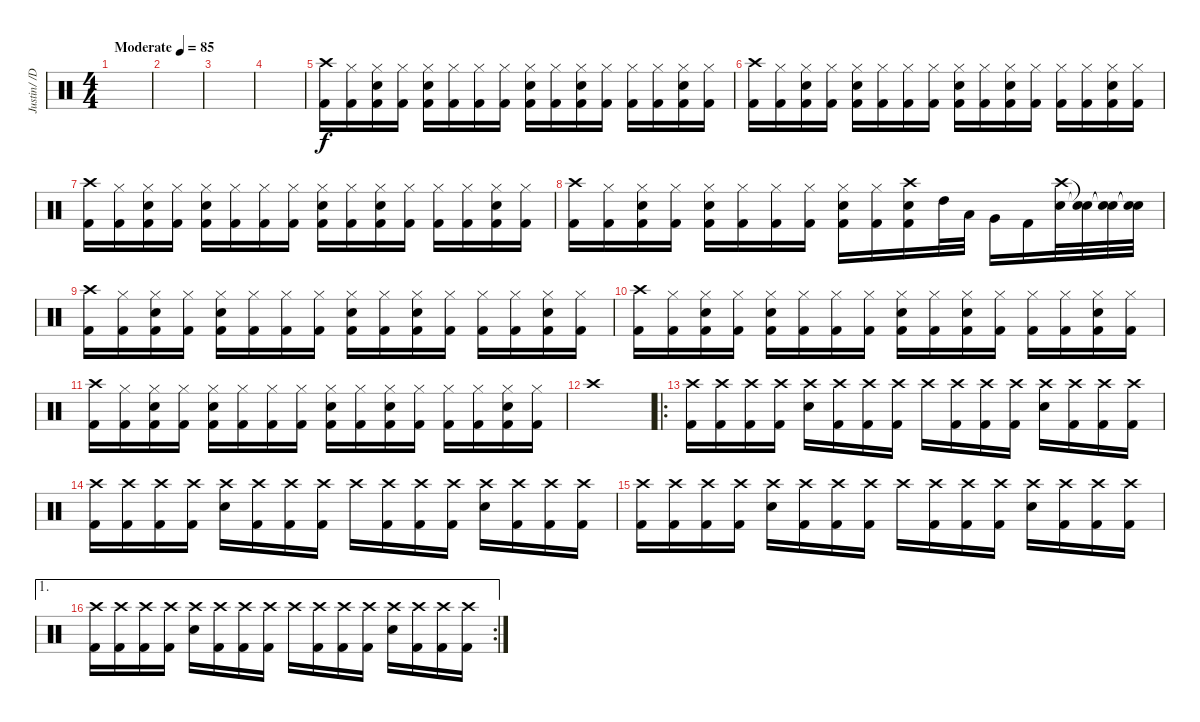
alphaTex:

\track ("Justin/ /Dave/ /Davis" "Justin/ /D") {instrument percussion}
\staff {score}
\articulation defaults
\ts (4 4)
\tempo (85 "Moderate")
\clef neutral
\ks c
|
|
|
|
("Crash high (hit)" "Kick (hit) 2").16 ("Hi-Hat (closed)" "Kick (hit) 2").16 ("Electric Snare (hit)" "Hi-Hat (closed)" "Kick (hit) 2").16 ("Hi-Hat (closed)" "Kick (hit) 2").16 ("Electric Snare (hit)" "Hi-Hat (closed)" "Kick (hit) 2").16 ("Hi-Hat (closed)" "Kick (hit) 2").16 ("Hi-Hat (closed)" "Kick (hit) 2").16 ("Hi-Hat (closed)" "Kick (hit) 2").16 ("Electric Snare (hit)" "Hi-Hat (closed)" "Kick (hit) 2").16 ("Hi-Hat (closed)" "Kick (hit) 2").16 ("Electric Snare (hit)" "Hi-Hat (closed)" "Kick (hit) 2").16 ("Hi-Hat (closed)" "Kick (hit) 2").16 ("Hi-Hat (closed)" "Kick (hit) 2").16 ("Hi-Hat (closed)" "Kick (hit) 2").16 ("Electric Snare (hit)" "Hi-Hat (closed)" "Kick (hit) 2").16 ("Hi-Hat (closed)" "Kick (hit) 2").16 |
("Crash high (hit)" "Kick (hit) 2").16 ("Hi-Hat (closed)" "Kick (hit) 2").16 ("Electric Snare (hit)" "Hi-Hat (closed)" "Kick (hit) 2").16 ("Hi-Hat (closed)" "Kick (hit) 2").16 ("Electric Snare (hit)" "Hi-Hat (closed)" "Kick (hit) 2").16 ("Hi-Hat (closed)" "Kick (hit) 2").16 ("Hi-Hat (closed)" "Kick (hit) 2").16 ("Hi-Hat (closed)" "Kick (hit) 2").16 ("Electric Snare (hit)" "Hi-Hat (closed)" "Kick (hit) 2").16 ("Hi-Hat (closed)" "Kick (hit) 2").16 ("Electric Snare (hit)" "Hi-Hat (closed)" "Kick (hit) 2").16 ("Hi-Hat (closed)" "Kick (hit) 2").16 ("Hi-Hat (closed)" "Kick (hit) 2").16 ("Hi-Hat (closed)" "Kick (hit) 2").16 ("Electric Snare (hit)" "Hi-Hat (closed)" "Kick (hit) 2").16 ("Hi-Hat (closed)" "Kick (hit) 2").16 |
("Crash high (hit)" "Kick (hit) 2").16 ("Hi-Hat (closed)" "Kick (hit) 2").16 ("Electric Snare (hit)" "Hi-Hat (closed)" "Kick (hit) 2").16 ("Hi-Hat (closed)" "Kick (hit) 2").16 ("Electric Snare (hit)" "Hi-Hat (closed)" "Kick (hit) 2").16 ("Hi-Hat (closed)" "Kick (hit) 2").16 ("Hi-Hat (closed)" "Kick (hit) 2").16 ("Hi-Hat (closed)" "Kick (hit) 2").16 ("Electric Snare (hit)" "Hi-Hat (closed)" "Kick (hit) 2").16 ("Hi-Hat (closed)" "Kick (hit) 2").16 ("Electric Snare (hit)" "Hi-Hat (closed)" "Kick (hit) 2").16 ("Hi-Hat (closed)" "Kick (hit) 2").16 ("Hi-Hat (closed)" "Kick (hit) 2").16 ("Hi-Hat (closed)" "Kick (hit) 2").16 ("Electric Snare (hit)" "Hi-Hat (closed)" "Kick (hit) 2").16 ("Hi-Hat (closed)" "Kick (hit) 2").16 |
("Crash high (hit)" "Kick (hit) 2").16 ("Hi-Hat (closed)" "Kick (hit) 2").16 ("Electric Snare (hit)" "Hi-Hat (closed)" "Kick (hit) 2").16 ("Hi-Hat (closed)" "Kick (hit) 2").16 ("Electric Snare (hit)" "Hi-Hat (closed)" "Kick (hit) 2").16 ("Hi-Hat (closed)" "Kick (hit) 2").16 ("Hi-Hat (closed)" "Kick (hit) 2").16 ("Hi-Hat (closed)" "Kick (hit) 2").16 ("Electric Snare (hit)" "Hi-Hat (closed)" "Kick (hit) 2").16 ("Hi-Hat (closed)" "Kick (hit) 2").16 ("Electric Snare (hit)" "Crash high (hit)" "Kick (hit) 2").16 "High Tom (hit)".32 "Low Tom (hit)".32 "Very Low Tom (hit)".16 "Kick (hit) 2".16 ("Crash high (hit)" "Electric Snare (hit)").32 ("Snare (hit)"{t} "Snare (hit)"{t}).32 ("Snare (hit)"{t} "Snare (hit)"{t}).32 ("Snare (hit)"{t} "Snare (hit)"{t}).32 |
("Crash high (hit)" "Kick (hit) 2").16 ("Hi-Hat (closed)" "Kick (hit) 2").16 ("Electric Snare (hit)" "Hi-Hat (closed)" "Kick (hit) 2").16 ("Hi-Hat (closed)" "Kick (hit) 2").16 ("Electric Snare (hit)" "Hi-Hat (closed)" "Kick (hit) 2").16 ("Hi-Hat (closed)" "Kick (hit) 2").16 ("Hi-Hat (closed)" "Kick (hit) 2").16 ("Hi-Hat (closed)" "Kick (hit) 2").16 ("Electric Snare (hit)" "Hi-Hat (closed)" "Kick (hit) 2").16 ("Hi-Hat (closed)" "Kick (hit) 2").16 ("Electric Snare (hit)" "Hi-Hat (closed)" "Kick (hit) 2").16 ("Hi-Hat (closed)" "Kick (hit) 2").16 ("Hi-Hat (closed)" "Kick (hit) 2").16 ("Hi-Hat (closed)" "Kick (hit) 2").16 ("Electric Snare (hit)" "Hi-Hat (closed)" "Kick (hit) 2").16 ("Hi-Hat (closed)" "Kick (hit) 2").16 |
("Crash high (hit)" "Kick (hit) 2").16 ("Hi-Hat (closed)" "Kick (hit) 2").16 ("Electric Snare (hit)" "Hi-Hat (closed)" "Kick (hit) 2").16 ("Hi-Hat (closed)" "Kick (hit) 2").16 ("Electric Snare (hit)" "Hi-Hat (closed)" "Kick (hit) 2").16 ("Hi-Hat (closed)" "Kick (hit) 2").16 ("Hi-Hat (closed)" "Kick (hit) 2").16 ("Hi-Hat (closed)" "Kick (hit) 2").16 ("Electric Snare (hit)" "Hi-Hat (closed)" "Kick (hit) 2").16 ("Hi-Hat (closed)" "Kick (hit) 2").16 ("Electric Snare (hit)" "Hi-Hat (closed)" "Kick (hit) 2").16 ("Hi-Hat (closed)" "Kick (hit) 2").16 ("Hi-Hat (closed)" "Kick (hit) 2").16 ("Hi-Hat (closed)" "Kick (hit) 2").16 ("Electric Snare (hit)" "Hi-Hat (closed)" "Kick (hit) 2").16 ("Hi-Hat (closed)" "Kick (hit) 2").16 |
("Crash high (hit)" "Kick (hit) 2").16 ("Hi-Hat (closed)" "Kick (hit) 2").16 ("Electric Snare (hit)" "Hi-Hat (closed)" "Kick (hit) 2").16 ("Hi-Hat (closed)" "Kick (hit) 2").16 ("Electric Snare (hit)" "Hi-Hat (closed)" "Kick (hit) 2").16 ("Hi-Hat (closed)" "Kick (hit) 2").16 ("Hi-Hat (closed)" "Kick (hit) 2").16 ("Hi-Hat (closed)" "Kick (hit) 2").16 ("Electric Snare (hit)" "Hi-Hat (closed)" "Kick (hit) 2").16 ("Hi-Hat (closed)" "Kick (hit) 2").16 ("Electric Snare (hit)" "Hi-Hat (closed)" "Kick (hit) 2").16 ("Hi-Hat (closed)" "Kick (hit) 2").16 ("Hi-Hat (closed)" "Kick (hit) 2").16 ("Hi-Hat (closed)" "Kick (hit) 2").16 ("Electric Snare (hit)" "Hi-Hat (closed)" "Kick (hit) 2").16 ("Hi-Hat (closed)" "Kick (hit) 2").16 |
"Crash high (hit)".1 |
\ro
("Crash high (hit)" "Kick (hit) 2").16 ("Crash high (hit)" "Kick (hit) 2").16 ("Crash high (hit)" "Kick (hit) 2").16 ("Crash high (hit)" "Kick (hit) 2").16 ("Electric Snare (hit)" "Crash high (hit)").16 ("Crash high (hit)" "Kick (hit) 2").16 ("Crash high (hit)" "Kick (hit) 2").16 ("Crash high (hit)" "Kick (hit) 2").16 "Crash high (hit)".16 ("Crash high (hit)" "Kick (hit) 2").16 ("Crash high (hit)" "Kick (hit) 2").16 ("Crash high (hit)" "Kick (hit) 2").16 ("Electric Snare (hit)" "Crash high (hit)").16 ("Crash high (hit)" "Kick (hit) 2").16 ("Crash high (hit)" "Kick (hit) 2").16 ("Crash high (hit)" "Kick (hit) 2").16 |
("Crash high (hit)" "Kick (hit) 2").16 ("Crash high (hit)" "Kick (hit) 2").16 ("Crash high (hit)" "Kick (hit) 2").16 ("Crash high (hit)" "Kick (hit) 2").16 ("Electric Snare (hit)" "Crash high (hit)").16 ("Crash high (hit)" "Kick (hit) 2").16 ("Crash high (hit)" "Kick (hit) 2").16 ("Crash high (hit)" "Kick (hit) 2").16 "Crash high (hit)".16 ("Crash high (hit)" "Kick (hit) 2").16 ("Crash high (hit)" "Kick (hit) 2").16 ("Crash high (hit)" "Kick (hit) 2").16 ("Electric Snare (hit)" "Crash high (hit)").16 ("Crash high (hit)" "Kick (hit) 2").16 ("Crash high (hit)" "Kick (hit) 2").16 ("Crash high (hit)" "Kick (hit) 2").16 |
("Crash high (hit)" "Kick (hit) 2").16 ("Crash high (hit)" "Kick (hit) 2").16 ("Crash high (hit)" "Kick (hit) 2").16 ("Crash high (hit)" "Kick (hit) 2").16 ("Electric Snare (hit)" "Crash high (hit)").16 ("Crash high (hit)" "Kick (hit) 2").16 ("Crash high (hit)" "Kick (hit) 2").16 ("Crash high (hit)" "Kick (hit) 2").16 "Crash high (hit)".16 ("Crash high (hit)" "Kick (hit) 2").16 ("Crash high (hit)" "Kick (hit) 2").16 ("Crash high (hit)" "Kick (hit) 2").16 ("Electric Snare (hit)" "Crash high (hit)").16 ("Crash high (hit)" "Kick (hit) 2").16 ("Crash high (hit)" "Kick (hit) 2").16 ("Crash high (hit)" "Kick (hit) 2").16 |
\ae 1
\rc 2
("Crash high (hit)" "Kick (hit) 2").16 ("Crash high (hit)" "Kick (hit) 2").16 ("Crash high (hit)" "Kick (hit) 2").16 ("Crash high (hit)" "Kick (hit) 2").16 ("Electric Snare (hit)" "Crash high (hit)").16 ("Crash high (hit)" "Kick (hit) 2").16 ("Crash high (hit)" "Kick (hit) 2").16 ("Crash high (hit)" "Kick (hit) 2").16 "Crash high (hit)".16 ("Crash high (hit)" "Kick (hit) 2").16 ("Crash high (hit)" "Kick (hit) 2").16 ("Crash high (hit)" "Kick (hit) 2").16 ("Electric Snare (hit)" "Crash high (hit)").16 ("Crash high (hit)" "Kick (hit) 2").16 ("Crash high (hit)" "Kick (hit) 2").16 ("Crash high (hit)" "Kick (hit) 2").16
